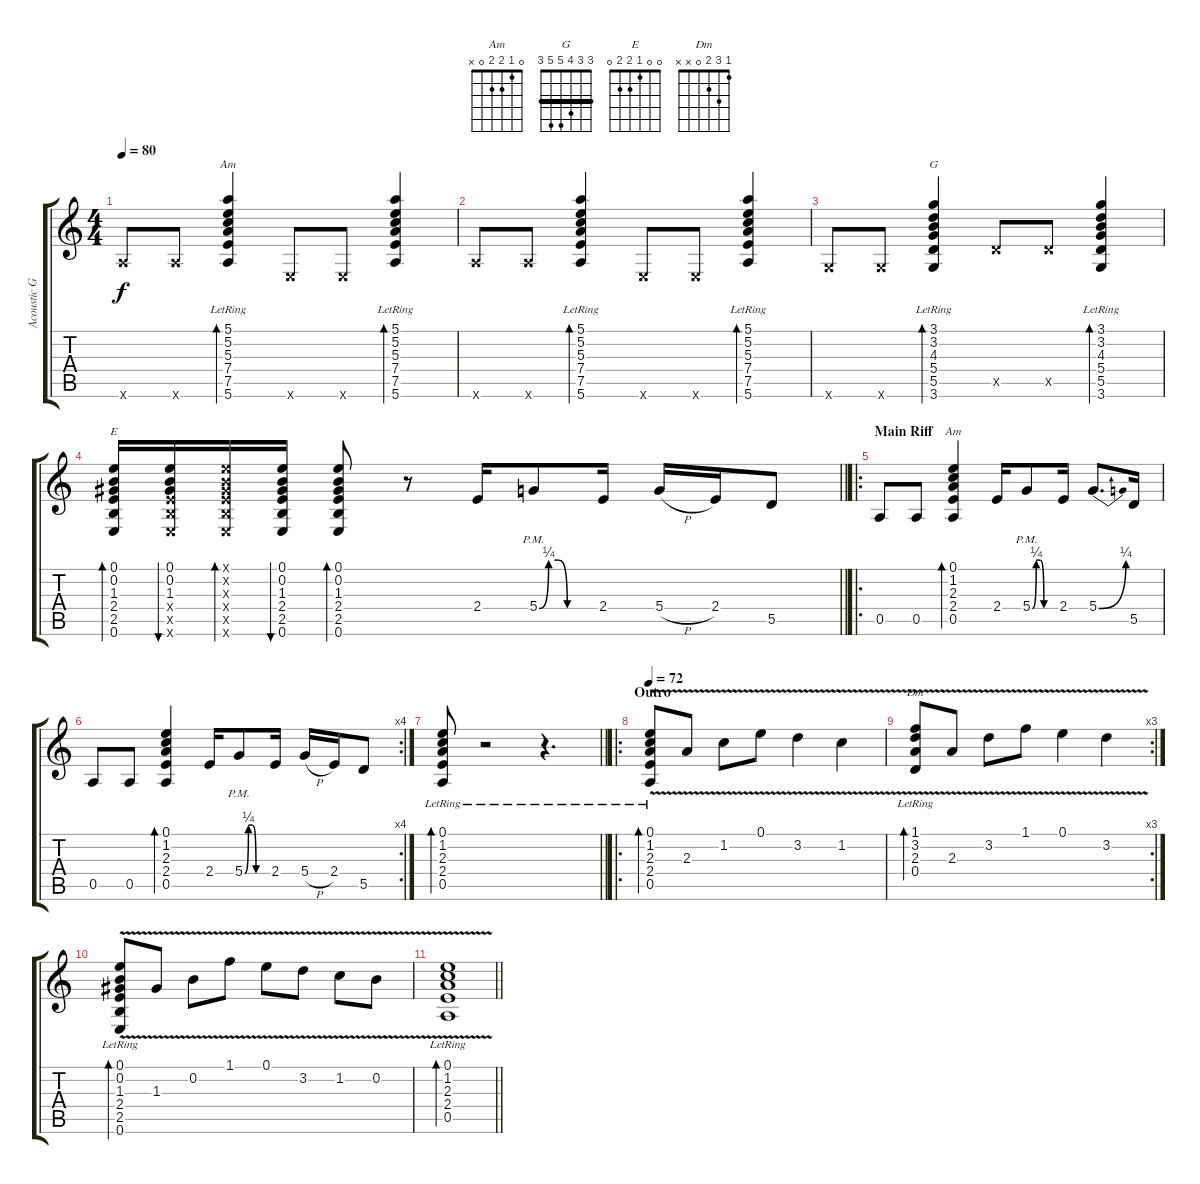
\track ("Acoustic Guitar" "Acoustic G") {instrument acousticguitarsteel}
\staff {score tabs}
\tuning (E4 B3 G3 D3 A2 E2) {hide}
\chord ("Am" 5 5 5 7 7 5) {firstfret 5 barre 5}
\chord ("G" 3 3 4 5 5 3) {barre 3}
\chord ("E" 0 0 1 2 2 0)
\chord ("Am" 0 1 2 2 0 x)
\chord ("Dm" 1 3 2 0 x x)
\ts (4 4)
\tempo 80
\clef g2
\ks c
5.6{x}.8{dy f} 5.6{x}.8 (5.1{lr} 5.2{lr} 5.3{lr} 7.4 7.5 5.6).4{bd 30 ch "Am"} 0.6{x}.8 0.6{x}.8 (5.1{lr} 5.2{lr} 5.3{lr} 7.4 7.5 5.6).4{bd 30} |
5.6{x}.8 5.6{x}.8 (5.1{lr} 5.2{lr} 5.3{lr} 7.4 7.5 5.6).4{bd 30} 0.6{x}.8 0.6{x}.8 (5.1{lr} 5.2{lr} 5.3{lr} 7.4 7.5 5.6).4{bd 30} |
3.6{x}.8 3.6{x}.8 (3.1{lr} 3.2{lr} 4.3{lr} 5.4 5.5 3.6).4{bd 30 ch "G"} 5.5{x}.8 5.5{x}.8 (3.1{lr} 3.2{lr} 4.3{lr} 5.4 5.5 3.6).4{bd 30} |
\barLineRight lightlight
(0.1 0.2 1.3 2.4 2.5 0.6).16{bd 60 ch "E"} (0.1 0.2 1.3 2.4{x} 2.5{x} 0.6{x}).16{bu 60} (0.1{x} 0.2{x} 1.3{x} 2.4{x} 2.5{x} 0.6{x}).16{bd 60} (0.1 0.2 1.3 2.4 2.5 0.6).16{bu 60} (0.1 0.2 1.3 2.4 2.5 0.6).8{bd 60} r.8 2.4.16 5.4{be (custom 0 0 10 1 20 1 30 0 60 0) pm}.8 2.4.16 5.4{h}.16 2.4.16 5.5.8 |
\ro
\section ("" "Main Riff")
0.5.8 0.5.8 (0.1 1.2 2.3 2.4 0.5).4{bd 30 ch "Am"} 2.4.16 5.4{be (custom 0 0 10 1 20 1 30 0 60 0) pm}.8 2.4.16 5.4{be (bend 0 0 60 1)}.8{d} 5.5.16 |
\rc 4
0.5.8 0.5.8 (0.1 1.2 2.3 2.4 0.5).4{bd 30} 2.4.16 5.4{be (custom 0 0 10 1 20 1 30 0 60 0) pm}.8 2.4.16 5.4{h}.16 2.4.16 5.5.8 |
\barLineRight lightlight
(0.1{lr} 1.2 2.3 2.4{lr} 0.5{lr}).8{bd 60} r.2 r.4{d} |
\ro
\section ("" "Outro")
\tempo 72
(0.1{v lr} 1.2{v} 2.3{v lr} 2.4{v lr} 0.5{v lr}).8{bd 480} 2.3{v}.8 1.2{v}.8 0.1{v}.8 3.2{v}.4 1.2{v}.4 |
\rc 3
(1.1{v lr} 3.2{v} 2.3{v} 0.4{v lr}).8{bd 480 ch "Dm"} 2.3{v}.8 3.2{v}.8 1.1{v}.8 0.1{v}.4 3.2{v}.4 |
(0.1{v lr} 0.2{v lr} 1.3{v lr} 2.4{v} 2.5{v} 0.6{v}).8{bd 480} 1.3{v}.8 0.2{v}.8 1.1{v}.8 0.1{v}.8 3.2{v}.8 1.2{v}.8 0.2{v}.8 |
\barLineRight lightlight
(0.1{v lr} 1.2{v lr} 2.3{v lr} 2.4{v} 0.5{v}).1{bd 480}
